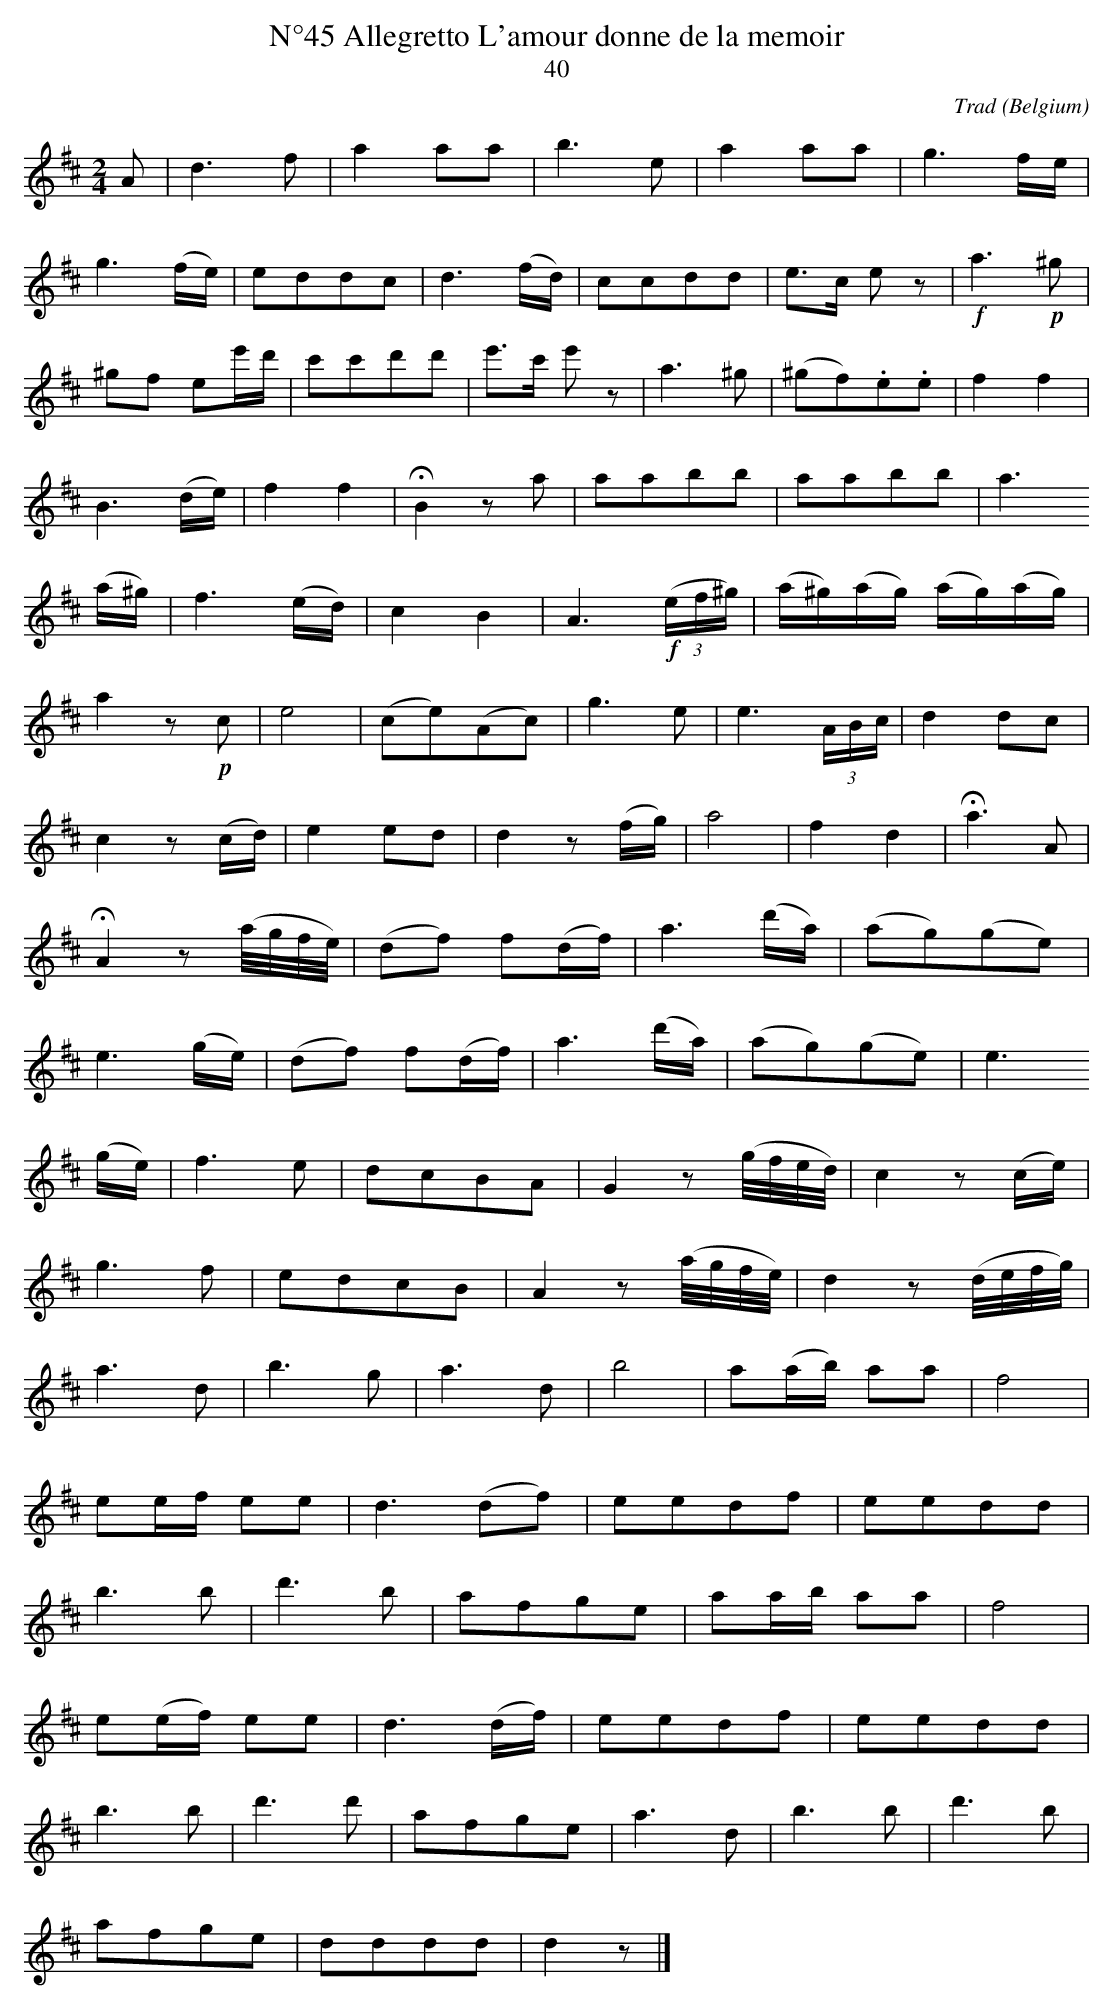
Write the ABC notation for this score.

X:1
T:N°45 Allegretto L'amour donne de la memoir
T:40
C:Trad
O:Belgium
M:2/4
L:1/8
K:Dmaj
A|d3f|a2aa|b3e|a2aa|g3f/e/|
g3(f/e/)|eddc|d3(f/d/)|ccdd|e>c ez|!f!a3!p!^g|
^gf ee'/d'/|c'c'd'd'|e'>c' e'z'|a3^g|(^gf).e.e|f2f2|
B3(d/e/)|f2f2|!fermata!B2za|aabb|aabb|a3
(a/^g/)|f3(e/d/)|c2B2|A3!f!((3e/f/^g/)|(a/^g/)(a/g/) (a/g/)(a/g/)|
a2z!p!c|e4|(ce)(Ac)|g3e|e3(3A/B/c/|d2dc|
c2z(c/d/)|e2ed|d2z(f/g/)|a4|f2d2|!fermata!a3A|
!fermata!A2z(a//g//f//e//)|(df) f(d/f/)|a3(d'/a/)|(ag)(ge)|
e3(g/e/)|(df) f(d/f/)|a3(d'/a/)|(ag)(ge)|e3
(g/e/)|f3e|dcBA|G2z(g//f//e//d//)|c2 z(c/e/)|
g3f|edcB|A2z(a//g//f//e//)|d2z(d//e//f//g//)|
a3d|b3g|a3d|b4|a(a/b/) aa|f4|
ee/f/ ee|d3(df)|eedf|eedd|
b3b|d'3b|afge|aa/b/ aa|f4|
e(e/f/) ee|d3 (d/f/)|eedf|eedd|
b3b|d'3d'|afge|a3d|b3b|d'3b|
afge|dddd|d2z|]
